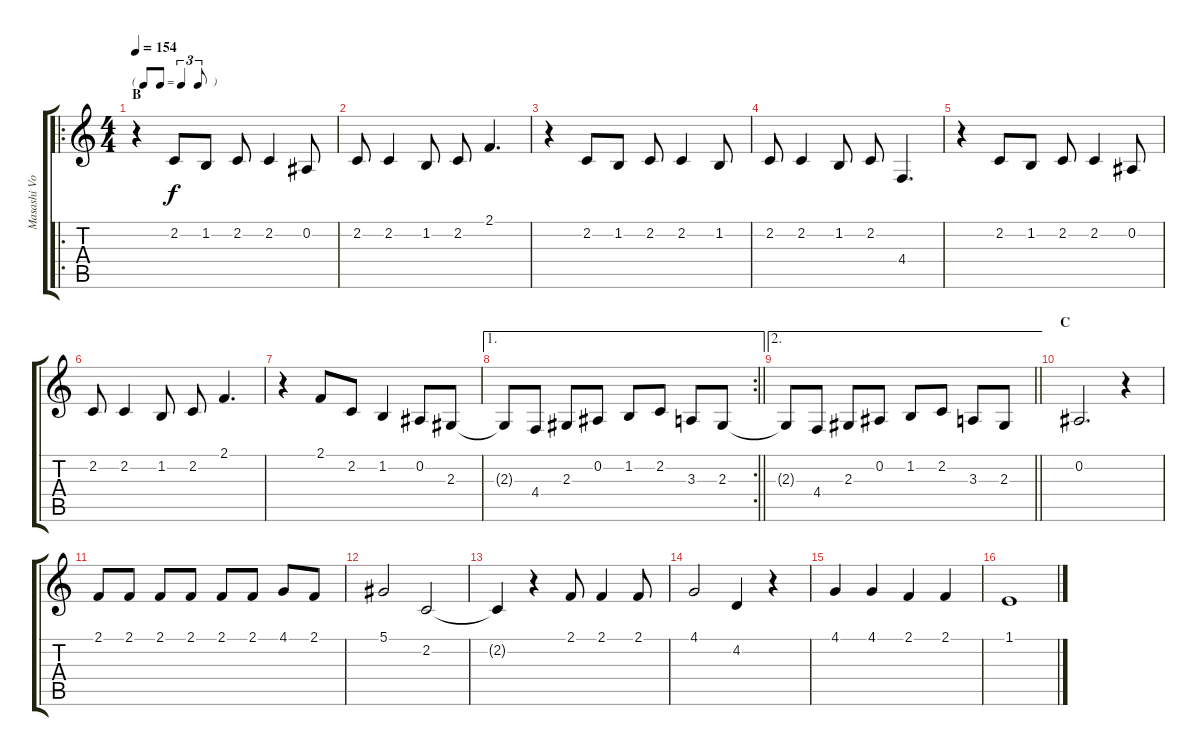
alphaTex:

\track ("Masashi Vocals" "Masashi Vo") {instrument altosax}
\staff {score tabs}
\tuning (Eb4 Bb3 Gb3 Db3 Ab2 Eb2) {hide}
\ro
\ts (4 4)
\tf triplet8th
\section ("" "B")
\tempo 154
\clef g2
\ks c
r.4{dy f} 2.2.8 1.2.8 2.2.8 2.2.4 0.2.8 |
2.2.8 2.2.4 1.2.8 2.2.8 2.1.4{d} |
r.4 2.2.8 1.2.8 2.2.8 2.2.4 1.2.8 |
2.2.8 2.2.4 1.2.8 2.2.8 4.4.4{d} |
r.4 2.2.8 1.2.8 2.2.8 2.2.4 0.2.8 |
2.2.8 2.2.4 1.2.8 2.2.8 2.1.4{d} |
r.4 2.1.8 2.2.8 1.2.4 0.2.8 2.3.8 |
\ae 1
\rc 2
\barLineRight lightlight
2.3{t}.8 4.4.8 2.3.8 0.2.8 1.2.8 2.2.8 3.3.8 2.3.8 |
\ae 2
\barLineRight lightlight
2.3{t}.8 4.4.8 2.3.8 0.2.8 1.2.8 2.2.8 3.3.8 2.3.8 |
\section ("" "C")
0.2.2{d} r.4 |
2.1.8 2.1.8 2.1.8 2.1.8 2.1.8 2.1.8 4.1.8 2.1.8 |
5.1.2 2.2.2 |
2.2{t}.4 r.4 2.1.8 2.1.4 2.1.8 |
4.1.2 4.2.4 r.4 |
4.1.4 4.1.4 2.1.4 2.1.4 |
1.1.1
